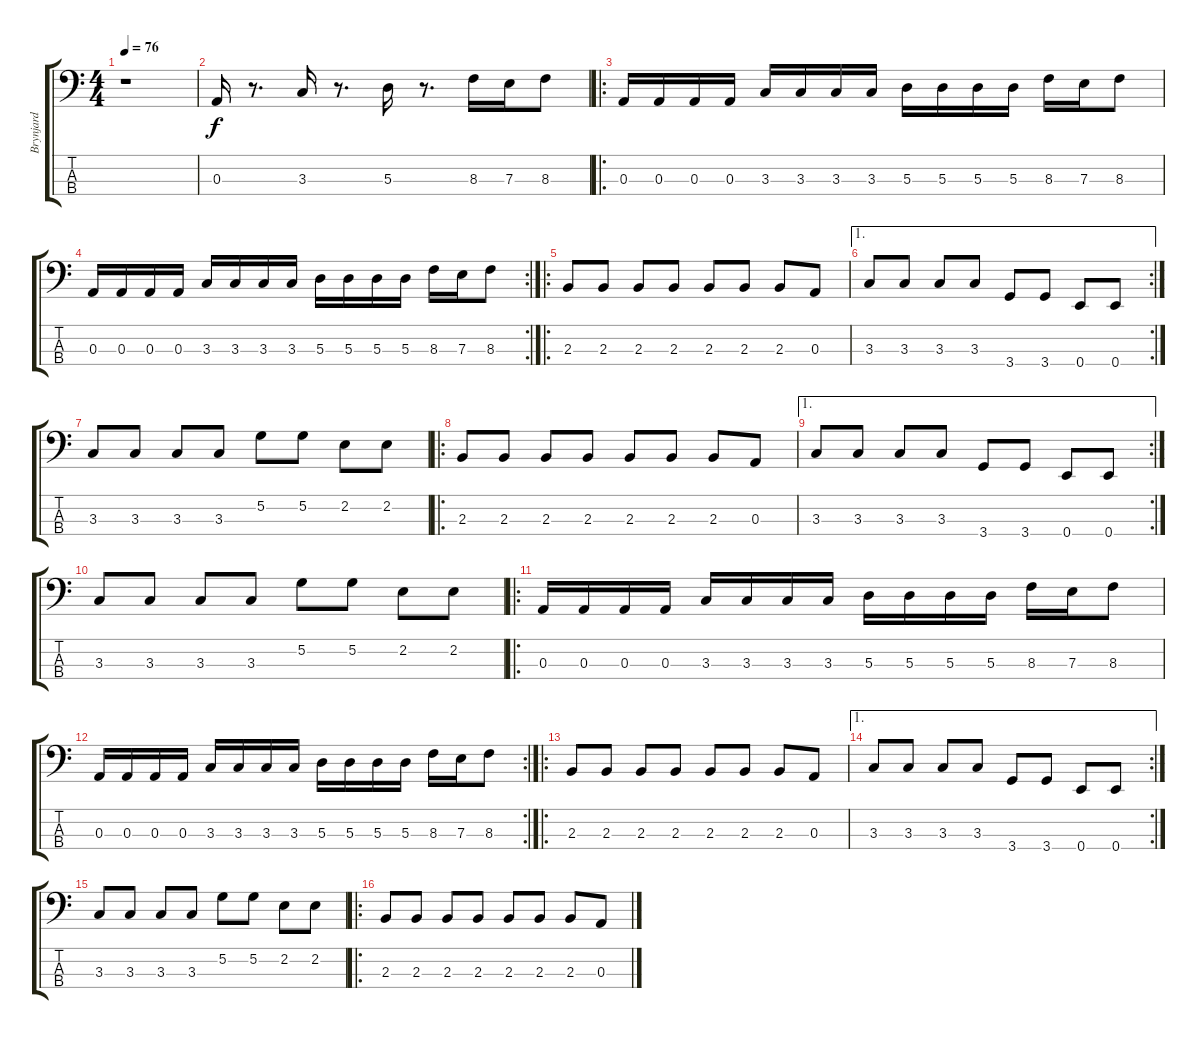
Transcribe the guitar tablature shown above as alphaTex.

\track ("Brynjard" "Brynjard") {instrument electricbasspick}
\staff {score tabs}
\tuning (G2 D2 A1 E1) {hide}
\ts (4 4)
\tempo 76
\clef f4
\ks c
r.1{dy f instrument electricbasspick} |
0.3.16 r.8{d} 3.3.16 r.8{d} 5.3.16 r.8{d} 8.3.16 7.3.16 8.3.8 |
\ro
0.3.16 0.3.16 0.3.16 0.3.16 3.3.16 3.3.16 3.3.16 3.3.16 5.3.16 5.3.16 5.3.16 5.3.16 8.3.16 7.3.16 8.3.8 |
\rc 2
0.3.16 0.3.16 0.3.16 0.3.16 3.3.16 3.3.16 3.3.16 3.3.16 5.3.16 5.3.16 5.3.16 5.3.16 8.3.16 7.3.16 8.3.8 |
\ro
2.3.8 2.3.8 2.3.8 2.3.8 2.3.8 2.3.8 2.3.8 0.3.8 |
\ae 1
\rc 2
3.3.8 3.3.8 3.3.8 3.3.8 3.4.8 3.4.8 0.4.8 0.4.8 |
3.3.8 3.3.8 3.3.8 3.3.8 5.2.8 5.2.8 2.2.8 2.2.8 |
\ro
2.3.8 2.3.8 2.3.8 2.3.8 2.3.8 2.3.8 2.3.8 0.3.8 |
\ae 1
\rc 2
3.3.8 3.3.8 3.3.8 3.3.8 3.4.8 3.4.8 0.4.8 0.4.8 |
3.3.8 3.3.8 3.3.8 3.3.8 5.2.8 5.2.8 2.2.8 2.2.8 |
\ro
0.3.16 0.3.16 0.3.16 0.3.16 3.3.16 3.3.16 3.3.16 3.3.16 5.3.16 5.3.16 5.3.16 5.3.16 8.3.16 7.3.16 8.3.8 |
\rc 2
0.3.16 0.3.16 0.3.16 0.3.16 3.3.16 3.3.16 3.3.16 3.3.16 5.3.16 5.3.16 5.3.16 5.3.16 8.3.16 7.3.16 8.3.8 |
\ro
2.3.8 2.3.8 2.3.8 2.3.8 2.3.8 2.3.8 2.3.8 0.3.8 |
\ae 1
\rc 2
3.3.8 3.3.8 3.3.8 3.3.8 3.4.8 3.4.8 0.4.8 0.4.8 |
3.3.8 3.3.8 3.3.8 3.3.8 5.2.8 5.2.8 2.2.8 2.2.8 |
\ro
2.3.8 2.3.8 2.3.8 2.3.8 2.3.8 2.3.8 2.3.8 0.3.8
